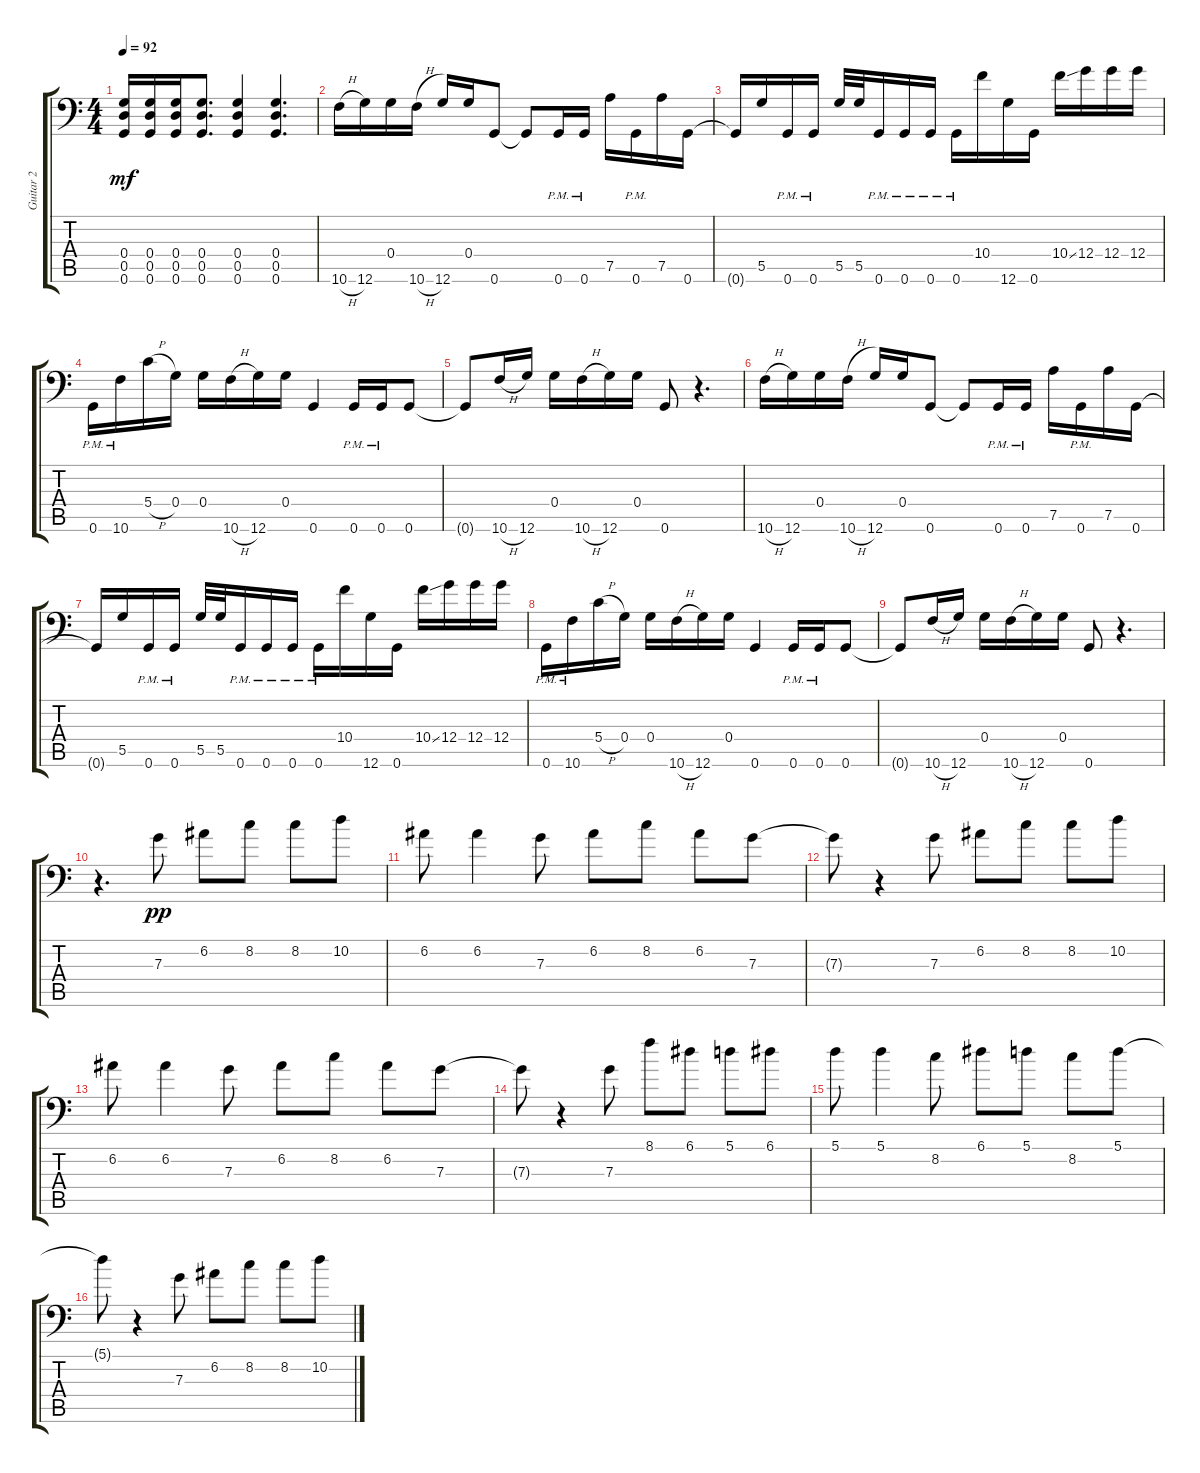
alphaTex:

\track ("Guitar 2" "Guitar 2") {instrument distortionguitar}
\staff {score tabs}
\tuning (A3 E3 C3 G2 D2 G1) {hide}
\ts (4 4)
\tempo 92
\clef f4
\ks c
(0.4 0.5 0.6).16{dy mf} (0.4 0.5 0.6).16 (0.4 0.5 0.6).16 (0.4 0.5 0.6).8{d} (0.4 0.5 0.6).4 (0.4 0.5 0.6).4{d} |
10.6{h}.16 12.6.16 0.4.16 10.6{h}.16 12.6.16 0.4.16 0.6.8 0.6{t}.8 0.6{pm}.16 0.6{pm}.16 7.5.16 0.6{pm}.16 7.5.16 0.6.16 |
0.6{t}.16 5.5.16 0.6{pm}.16 0.6{pm}.16 5.5.32 5.5.32 0.6{pm}.16 0.6{pm}.16 0.6{pm}.16 0.6{pm}.16 10.4.16 12.6.16 0.6.16 10.4{ss}.16 12.4.16 12.4.16 12.4.16 |
0.6{pm}.16 10.6{pm}.16 5.4{h}.16 0.4.16 0.4.16 10.6{h}.16 12.6.16 0.4.16 0.6.4 0.6{pm}.16 0.6{pm}.16 0.6.8 |
0.6{t}.8 10.6{h}.16 12.6.16 0.4.16 10.6{h}.16 12.6.16 0.4.16 0.6.8 r.4{d} |
10.6{h}.16 12.6.16 0.4.16 10.6{h}.16 12.6.16 0.4.16 0.6.8 0.6{t}.8 0.6{pm}.16 0.6{pm}.16 7.5.16 0.6{pm}.16 7.5.16 0.6.16 |
0.6{t}.16 5.5.16 0.6{pm}.16 0.6{pm}.16 5.5.32 5.5.32 0.6{pm}.16 0.6{pm}.16 0.6{pm}.16 0.6{pm}.16 10.4.16 12.6.16 0.6.16 10.4{ss}.16 12.4.16 12.4.16 12.4.16 |
0.6{pm}.16 10.6{pm}.16 5.4{h}.16 0.4.16 0.4.16 10.6{h}.16 12.6.16 0.4.16 0.6.4 0.6{pm}.16 0.6{pm}.16 0.6.8 |
0.6{t}.8 10.6{h}.16 12.6.16 0.4.16 10.6{h}.16 12.6.16 0.4.16 0.6.8 r.4{d} |
r.4{d} 7.3.8{dy pp} 6.2.8 8.2.8 8.2.8 10.2.8 |
6.2.8 6.2.4 7.3.8 6.2.8 8.2.8 6.2.8 7.3.8 |
7.3{t}.8 r.4 7.3.8 6.2.8 8.2.8 8.2.8 10.2.8 |
6.2.8 6.2.4 7.3.8 6.2.8 8.2.8 6.2.8 7.3.8 |
7.3{t}.8 r.4 7.3.8 8.1.8 6.1.8 5.1.8 6.1.8 |
5.1.8 5.1.4 8.2.8 6.1.8 5.1.8 8.2.8 5.1.8 |
5.1{t}.8 r.4 7.3.8 6.2.8 8.2.8 8.2.8 10.2.8
